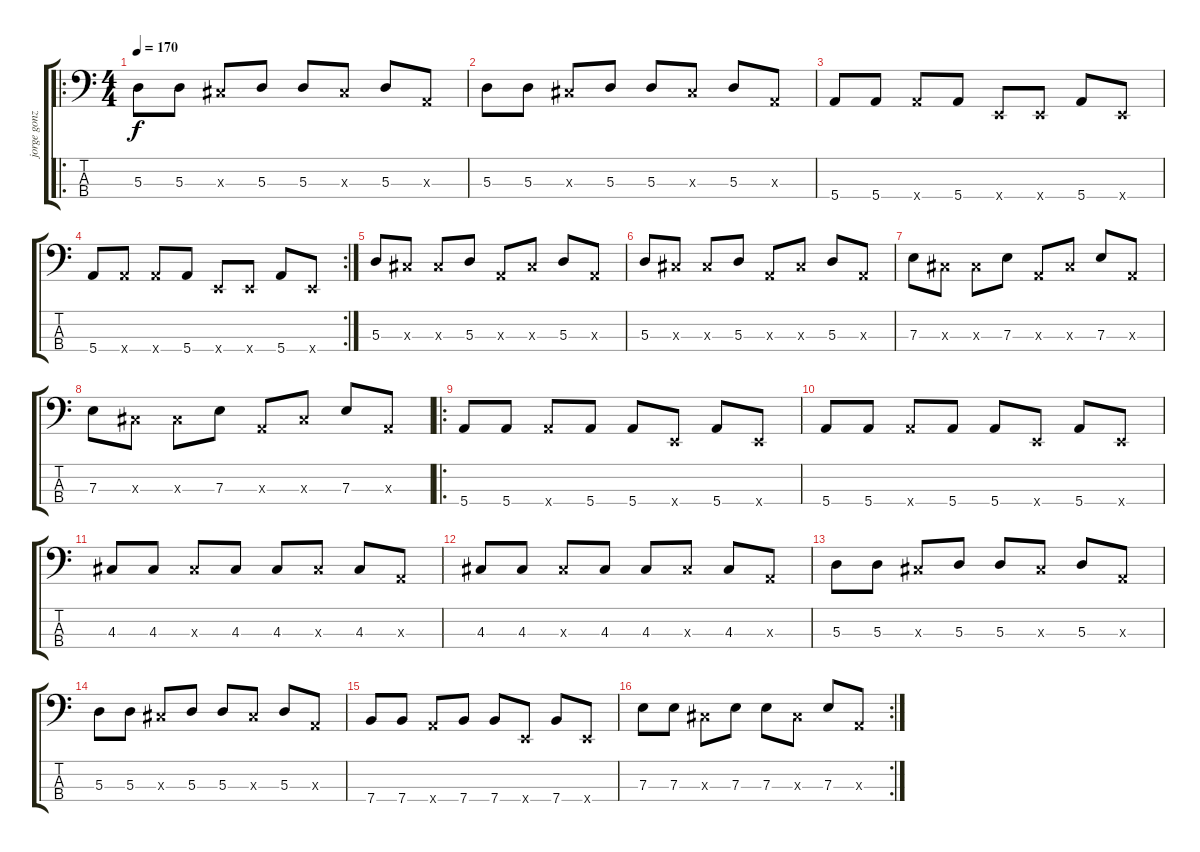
\track ("jorge gonzalez" "jorge gonz") {instrument electricbasspick}
\staff {score tabs}
\tuning (G2 D2 A1 E1) {hide}
\ro
\ts (4 4)
\tempo 170
\clef f4
\ks c
5.3.8{dy f} 5.3.8 4.3{x}.8 5.3.8 5.3.8 4.3{x}.8 5.3.8 0.3{x}.8 |
5.3.8 5.3.8 4.3{x}.8 5.3.8 5.3.8 4.3{x}.8 5.3.8 0.3{x}.8 |
5.4.8 5.4.8 5.4{x}.8 5.4.8 0.4{x}.8 0.4{x}.8 5.4.8 0.4{x}.8 |
\rc 2
5.4.8 5.4{x}.8 5.4{x}.8 5.4.8 0.4{x}.8 0.4{x}.8 5.4.8 0.4{x}.8 |
5.3.8 4.3{x}.8 4.3{x}.8 5.3.8 0.3{x}.8 4.3{x}.8 5.3.8 0.3{x}.8 |
5.3.8 4.3{x}.8 4.3{x}.8 5.3.8 0.3{x}.8 4.3{x}.8 5.3.8 0.3{x}.8 |
7.3.8 4.3{x}.8 4.3{x}.8 7.3.8 0.3{x}.8 4.3{x}.8 7.3.8 0.3{x}.8 |
7.3.8 4.3{x}.8 4.3{x}.8 7.3.8 0.3{x}.8 4.3{x}.8 7.3.8 0.3{x}.8 |
\ro
5.4.8 5.4.8 5.4{x}.8 5.4.8 5.4.8 0.4{x}.8 5.4.8 0.4{x}.8 |
5.4.8 5.4.8 5.4{x}.8 5.4.8 5.4.8 0.4{x}.8 5.4.8 0.4{x}.8 |
4.3.8 4.3.8 4.3{x}.8 4.3.8 4.3.8 4.3{x}.8 4.3.8 0.3{x}.8 |
4.3.8 4.3.8 4.3{x}.8 4.3.8 4.3.8 4.3{x}.8 4.3.8 0.3{x}.8 |
5.3.8 5.3.8 4.3{x}.8 5.3.8 5.3.8 4.3{x}.8 5.3.8 0.3{x}.8 |
5.3.8 5.3.8 4.3{x}.8 5.3.8 5.3.8 4.3{x}.8 5.3.8 0.3{x}.8 |
7.4.8 7.4.8 5.4{x}.8 7.4.8 7.4.8 0.4{x}.8 7.4.8 0.4{x}.8 |
\rc 2
7.3.8 7.3.8 4.3{x}.8 7.3.8 7.3.8 4.3{x}.8 7.3.8 0.3{x}.8
